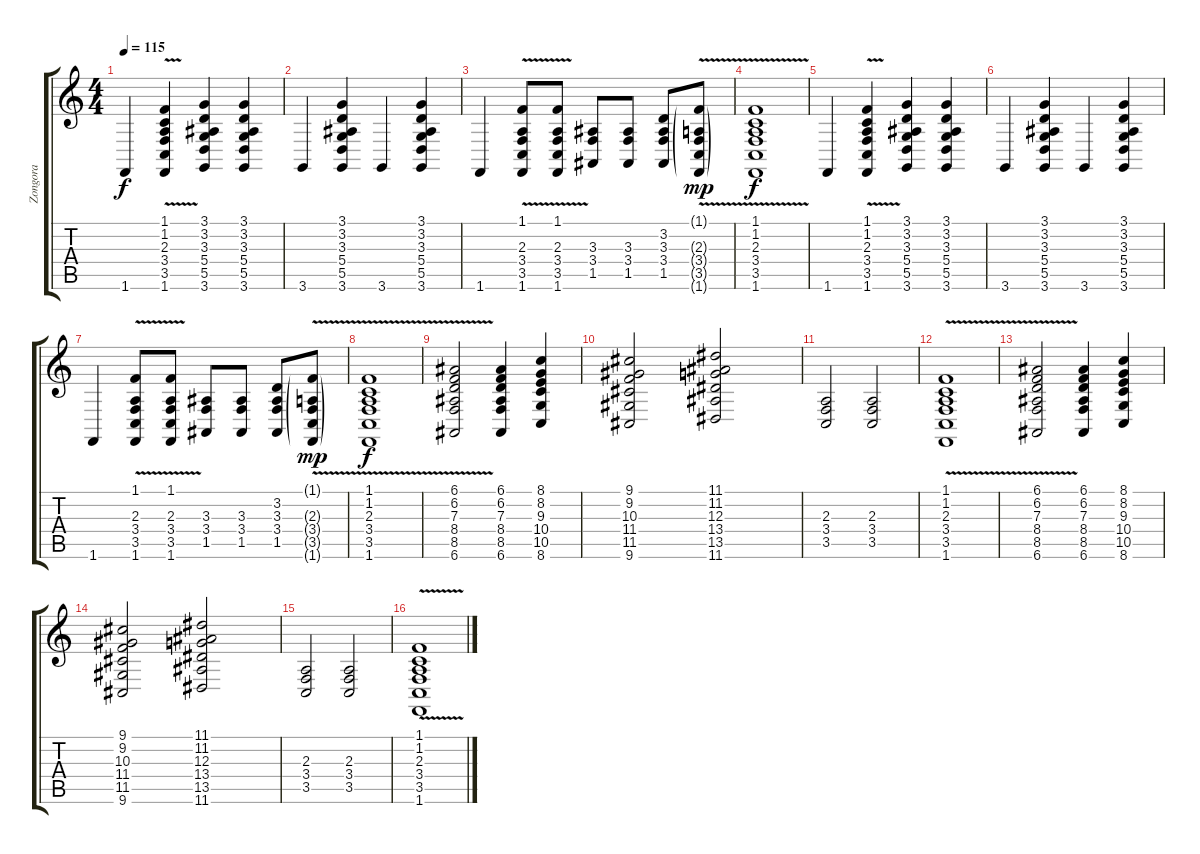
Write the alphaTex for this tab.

\track ("Zongora" "Zongora") {instrument acousticgrandpiano}
\staff {score tabs}
\tuning (E4 B3 G3 D3 A2 E2) {hide}
\ts (4 4)
\tempo 115
\clef g2
\ks c
1.6.4{dy f} (1.1 1.2 2.3 3.4{v} 3.5 1.6).4 (3.1 3.2 3.3 5.4 5.5 3.6).4 (3.1 3.2 3.3 5.4 5.5 3.6).4 |
3.6.4 (3.1 3.2 3.3 5.4 5.5 3.6).4 3.6.4 (3.1 3.2 3.3 5.4 5.5 3.6).4 |
1.6.4 (1.1 2.3 3.4{v} 3.5 1.6{v}).8 (1.1 2.3 3.4{v} 3.5 1.6).8 (3.3 3.4 1.5).8 (3.3 3.4 1.5).8 (3.2 3.3 3.4 1.5).8 (1.1{g} 2.3{g} 3.4{v g} 3.5{g} 1.6{v g}).8{dy mp} |
(1.1 1.2 2.3 3.4{v} 3.5 1.6).1{dy f} |
1.6.4 (1.1 1.2 2.3 3.4{v} 3.5 1.6).4 (3.1 3.2 3.3 5.4 5.5 3.6).4 (3.1 3.2 3.3 5.4 5.5 3.6).4 |
3.6.4 (3.1 3.2 3.3 5.4 5.5 3.6).4 3.6.4 (3.1 3.2 3.3 5.4 5.5 3.6).4 |
1.6.4 (1.1 2.3 3.4{v} 3.5 1.6{v}).8 (1.1 2.3 3.4{v} 3.5 1.6).8 (3.3 3.4 1.5).8 (3.3 3.4 1.5).8 (3.2 3.3 3.4 1.5).8 (1.1{g} 2.3{g} 3.4{v g} 3.5{g} 1.6{v g}).8{dy mp} |
(1.1 1.2 2.3 3.4{v} 3.5 1.6).1{dy f} |
(6.1 6.2 7.3 8.4{v} 8.5 6.6).2 (6.1 6.2 7.3 8.4 8.5 6.6).4 (8.1 8.2 9.3 10.4 10.5 8.6).4 |
(9.1 9.2 10.3 11.4 11.5 9.6).2 (11.1 11.2 12.3 13.4 13.5 11.6).2 |
(2.3 3.4 3.5).2 (2.3 3.4 3.5).2 |
(1.1 1.2 2.3 3.4 3.5 1.6{v}).1 |
(6.1 6.2 7.3 8.4{v} 8.5 6.6).2 (6.1 6.2 7.3 8.4 8.5 6.6).4 (8.1 8.2 9.3 10.4 10.5 8.6).4 |
(9.1 9.2 10.3 11.4 11.5 9.6).2 (11.1 11.2 12.3 13.4 13.5 11.6).2 |
(2.3 3.4 3.5).2 (2.3 3.4 3.5).2 |
(1.1 1.2 2.3 3.4 3.5 1.6{v}).1
